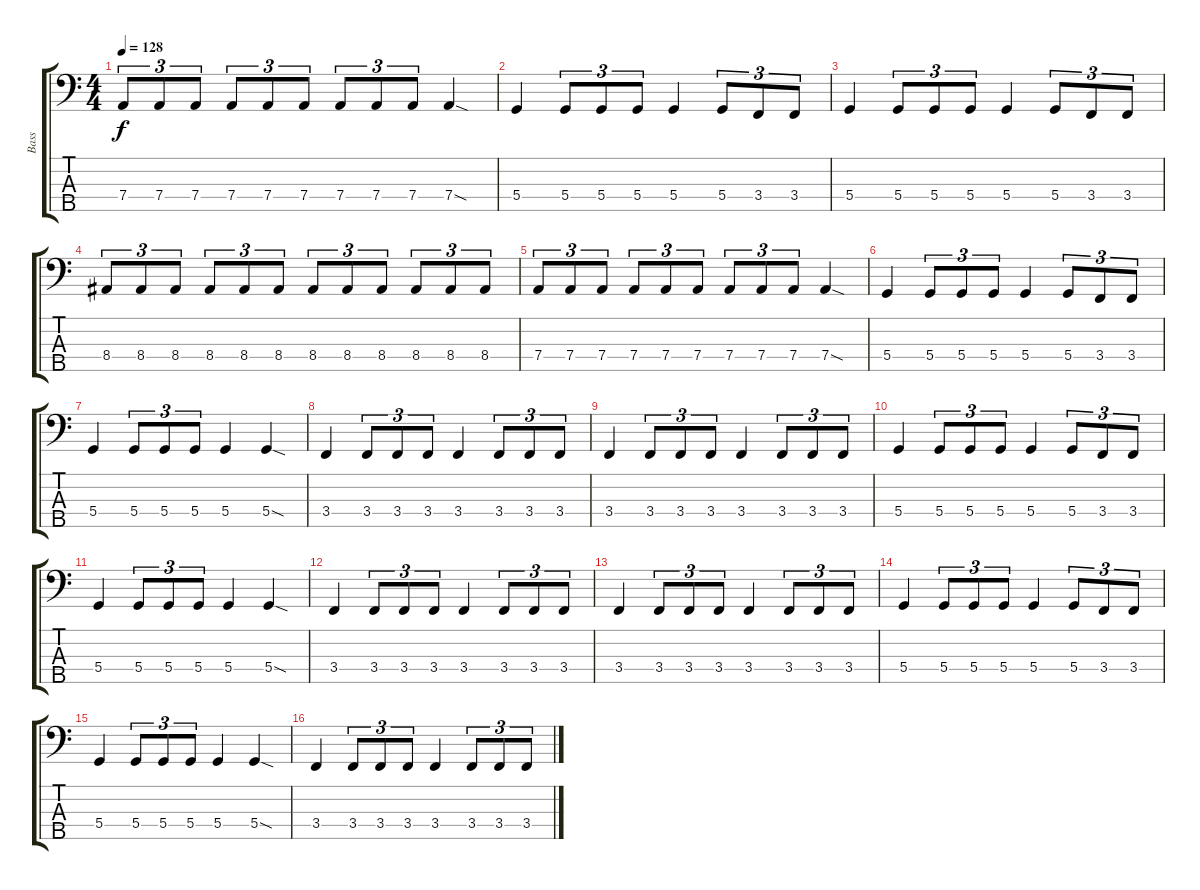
\track ("Bass" "Bass") {instrument electricbasspick}
\staff {score tabs}
\tuning (F2 C2 G1 D1 A0) {hide}
\ts (4 4)
\tempo 128
\clef f4
\ks c
7.4.8{tu (3 2) dy f} 7.4.8{tu (3 2)} 7.4.8{tu (3 2)} 7.4.8{tu (3 2)} 7.4.8{tu (3 2)} 7.4.8{tu (3 2)} 7.4.8{tu (3 2)} 7.4.8{tu (3 2)} 7.4.8{tu (3 2)} 7.4{sod}.4 |
5.4.4 5.4.8{tu (3 2)} 5.4.8{tu (3 2)} 5.4.8{tu (3 2)} 5.4.4 5.4.8{tu (3 2)} 3.4.8{tu (3 2)} 3.4.8{tu (3 2)} |
5.4.4 5.4.8{tu (3 2)} 5.4.8{tu (3 2)} 5.4.8{tu (3 2)} 5.4.4 5.4.8{tu (3 2)} 3.4.8{tu (3 2)} 3.4.8{tu (3 2)} |
8.4.8{tu (3 2)} 8.4.8{tu (3 2)} 8.4.8{tu (3 2)} 8.4.8{tu (3 2)} 8.4.8{tu (3 2)} 8.4.8{tu (3 2)} 8.4.8{tu (3 2)} 8.4.8{tu (3 2)} 8.4.8{tu (3 2)} 8.4.8{tu (3 2)} 8.4.8{tu (3 2)} 8.4.8{tu (3 2)} |
7.4.8{tu (3 2)} 7.4.8{tu (3 2)} 7.4.8{tu (3 2)} 7.4.8{tu (3 2)} 7.4.8{tu (3 2)} 7.4.8{tu (3 2)} 7.4.8{tu (3 2)} 7.4.8{tu (3 2)} 7.4.8{tu (3 2)} 7.4{sod}.4 |
5.4.4 5.4.8{tu (3 2)} 5.4.8{tu (3 2)} 5.4.8{tu (3 2)} 5.4.4 5.4.8{tu (3 2)} 3.4.8{tu (3 2)} 3.4.8{tu (3 2)} |
5.4.4 5.4.8{tu (3 2)} 5.4.8{tu (3 2)} 5.4.8{tu (3 2)} 5.4.4 5.4{sod}.4 |
3.4.4 3.4.8{tu (3 2)} 3.4.8{tu (3 2)} 3.4.8{tu (3 2)} 3.4.4 3.4.8{tu (3 2)} 3.4.8{tu (3 2)} 3.4.8{tu (3 2)} |
3.4.4 3.4.8{tu (3 2)} 3.4.8{tu (3 2)} 3.4.8{tu (3 2)} 3.4.4 3.4.8{tu (3 2)} 3.4.8{tu (3 2)} 3.4.8{tu (3 2)} |
5.4.4 5.4.8{tu (3 2)} 5.4.8{tu (3 2)} 5.4.8{tu (3 2)} 5.4.4 5.4.8{tu (3 2)} 3.4.8{tu (3 2)} 3.4.8{tu (3 2)} |
5.4.4 5.4.8{tu (3 2)} 5.4.8{tu (3 2)} 5.4.8{tu (3 2)} 5.4.4 5.4{sod}.4 |
3.4.4 3.4.8{tu (3 2)} 3.4.8{tu (3 2)} 3.4.8{tu (3 2)} 3.4.4 3.4.8{tu (3 2)} 3.4.8{tu (3 2)} 3.4.8{tu (3 2)} |
3.4.4 3.4.8{tu (3 2)} 3.4.8{tu (3 2)} 3.4.8{tu (3 2)} 3.4.4 3.4.8{tu (3 2)} 3.4.8{tu (3 2)} 3.4.8{tu (3 2)} |
5.4.4 5.4.8{tu (3 2)} 5.4.8{tu (3 2)} 5.4.8{tu (3 2)} 5.4.4 5.4.8{tu (3 2)} 3.4.8{tu (3 2)} 3.4.8{tu (3 2)} |
5.4.4 5.4.8{tu (3 2)} 5.4.8{tu (3 2)} 5.4.8{tu (3 2)} 5.4.4 5.4{sod}.4 |
3.4.4 3.4.8{tu (3 2)} 3.4.8{tu (3 2)} 3.4.8{tu (3 2)} 3.4.4 3.4.8{tu (3 2)} 3.4.8{tu (3 2)} 3.4.8{tu (3 2)}
